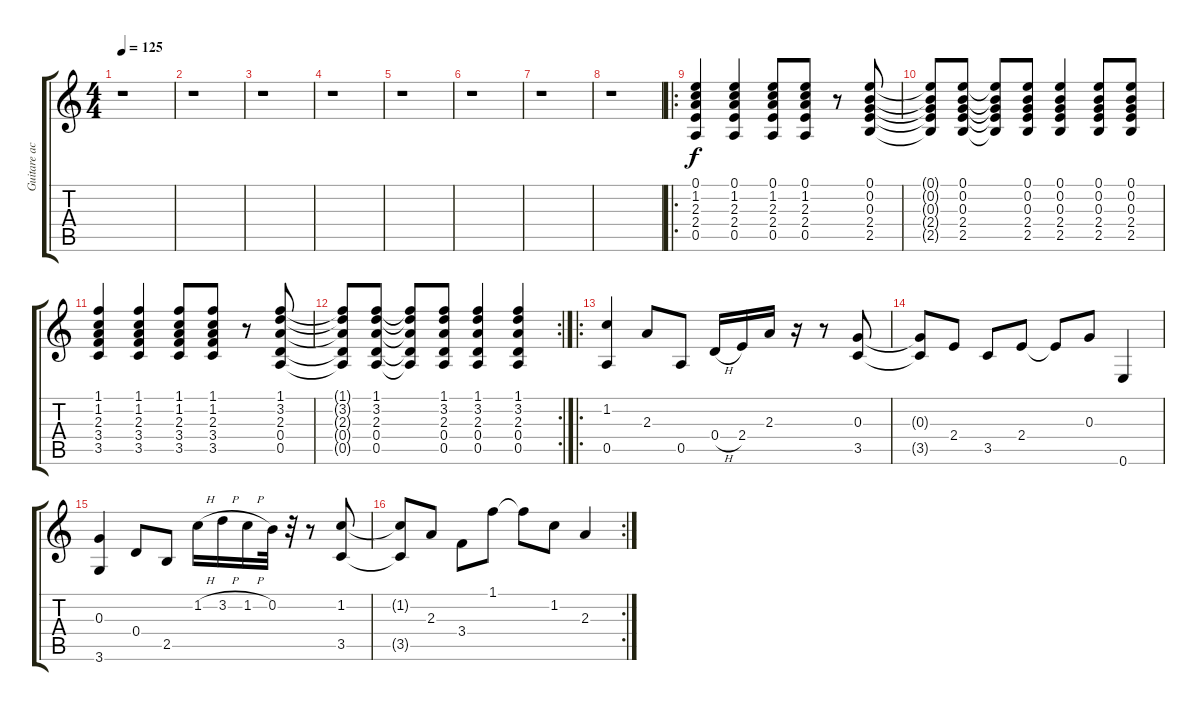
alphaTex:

\track ("Guitare accoustique" "Guitare ac") {instrument acousticguitarsteel}
\staff {score tabs}
\tuning (E4 B3 G3 D3 A2 E2) {hide}
\ts (4 4)
\tempo 125
\clef g2
\ks c
r.1{dy f instrument acousticguitarsteel} |
r.1 |
r.1 |
r.1 |
r.1 |
r.1 |
r.1 |
r.1 |
\ro
(0.1 1.2 2.3 2.4 0.5).4 (0.1 1.2 2.3 2.4 0.5).4 (0.1 1.2 2.3 2.4 0.5).8 (0.1 1.2 2.3 2.4 0.5).8 r.8 (0.1 0.2 0.3 2.4 2.5).8 |
(0.1{t} 0.2{t} 0.3{t} 2.4{t} 2.5{t}).8 (0.1 0.2 0.3 2.4 2.5).8 (0.1{t} 0.2{t} 0.3{t} 2.4{t} 2.5{t}).8 (0.1 0.2 0.3 2.4 2.5).8 (0.1 0.2 0.3 2.4 2.5).4 (0.1 0.2 0.3 2.4 2.5).8 (0.1 0.2 0.3 2.4 2.5).8 |
(1.1 1.2 2.3 3.4 3.5).4 (1.1 1.2 2.3 3.4 3.5).4 (1.1 1.2 2.3 3.4 3.5).8 (1.1 1.2 2.3 3.4 3.5).8 r.8 (1.1 3.2 2.3 0.4 0.5).8 |
\rc 2
(1.1{t} 3.2{t} 2.3{t} 0.4{t} 0.5{t}).8 (1.1 3.2 2.3 0.4 0.5).8 (1.1{t} 3.2{t} 2.3{t} 0.4{t} 0.5{t}).8 (1.1 3.2 2.3 0.4 0.5).8 (1.1 3.2 2.3 0.4 0.5).4 (1.1 3.2 2.3 0.4 0.5).4 |
\ro
(1.2 0.5).4 2.3.8 0.5.8 0.4{h}.16 2.4.16 2.3.16 r.16 r.8 (0.3 3.5).8 |
(0.3{t} 3.5{t}).8 2.4.8 3.5.8 2.4.8 2.4{t}.8 0.3.8 0.6.4 |
(0.3 3.6).4 0.4.8 2.5.8 1.2{h}.16 3.2{h}.16 1.2{h}.16 0.2.32 r.32 r.8 (1.2 3.5).8 |
\rc 2
(1.2{t} 3.5{t}).8 2.3.8 3.4.8 1.1.8 1.1{t}.8 1.2.8 2.3.4
